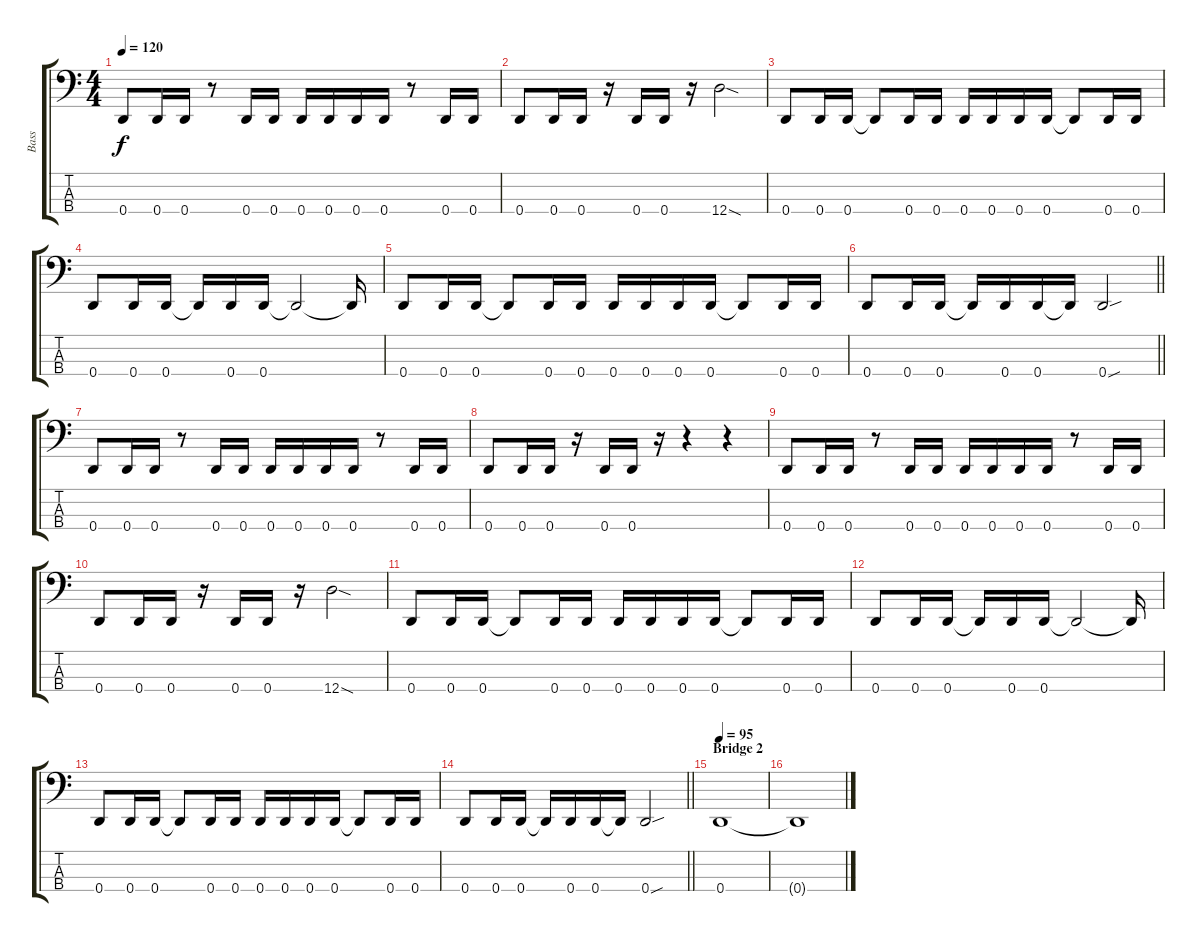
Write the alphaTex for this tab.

\track ("Bass" "Bass") {instrument electricbassfinger}
\staff {score tabs}
\tuning (G2 D2 A1 D1) {hide}
\ts (4 4)
\tempo 120
\clef f4
\ks c
0.4.8{dy f} 0.4.16 0.4.16 r.8 0.4.16 0.4.16 0.4.16 0.4.16 0.4.16 0.4.16 r.8 0.4.16 0.4.16 |
0.4.8 0.4.16 0.4.16 r.16 0.4.16 0.4.16 r.16 12.4{sod}.2 |
0.4.8 0.4.16 0.4.16 0.4{t}.8 0.4.16 0.4.16 0.4.16 0.4.16 0.4.16 0.4.16 0.4{t}.8 0.4.16 0.4.16 |
0.4.8 0.4.16 0.4.16 0.4{t}.16 0.4.16 0.4.16 0.4{t}.2 0.4{t}.16 |
0.4.8 0.4.16 0.4.16 0.4{t}.8 0.4.16 0.4.16 0.4.16 0.4.16 0.4.16 0.4.16 0.4{t}.8 0.4.16 0.4.16 |
\barLineRight lightlight
0.4.8 0.4.16 0.4.16 0.4{t}.16 0.4.16 0.4.16 0.4{t}.16 0.4{sou}.2 |
\section ("" "")
0.4.8 0.4.16 0.4.16 r.8 0.4.16 0.4.16 0.4.16 0.4.16 0.4.16 0.4.16 r.8 0.4.16 0.4.16 |
0.4.8 0.4.16 0.4.16 r.16 0.4.16 0.4.16 r.16 r.4 r.4 |
0.4.8 0.4.16 0.4.16 r.8 0.4.16 0.4.16 0.4.16 0.4.16 0.4.16 0.4.16 r.8 0.4.16 0.4.16 |
0.4.8 0.4.16 0.4.16 r.16 0.4.16 0.4.16 r.16 12.4{sod}.2 |
0.4.8 0.4.16 0.4.16 0.4{t}.8 0.4.16 0.4.16 0.4.16 0.4.16 0.4.16 0.4.16 0.4{t}.8 0.4.16 0.4.16 |
0.4.8 0.4.16 0.4.16 0.4{t}.16 0.4.16 0.4.16 0.4{t}.2 0.4{t}.16 |
0.4.8 0.4.16 0.4.16 0.4{t}.8 0.4.16 0.4.16 0.4.16 0.4.16 0.4.16 0.4.16 0.4{t}.8 0.4.16 0.4.16 |
\barLineRight lightlight
0.4.8 0.4.16 0.4.16 0.4{t}.16 0.4.16 0.4.16 0.4{t}.16 0.4{sou}.2 |
\section ("" "Bridge 2")
\tempo 95
0.4.1 |
0.4{t}.1
